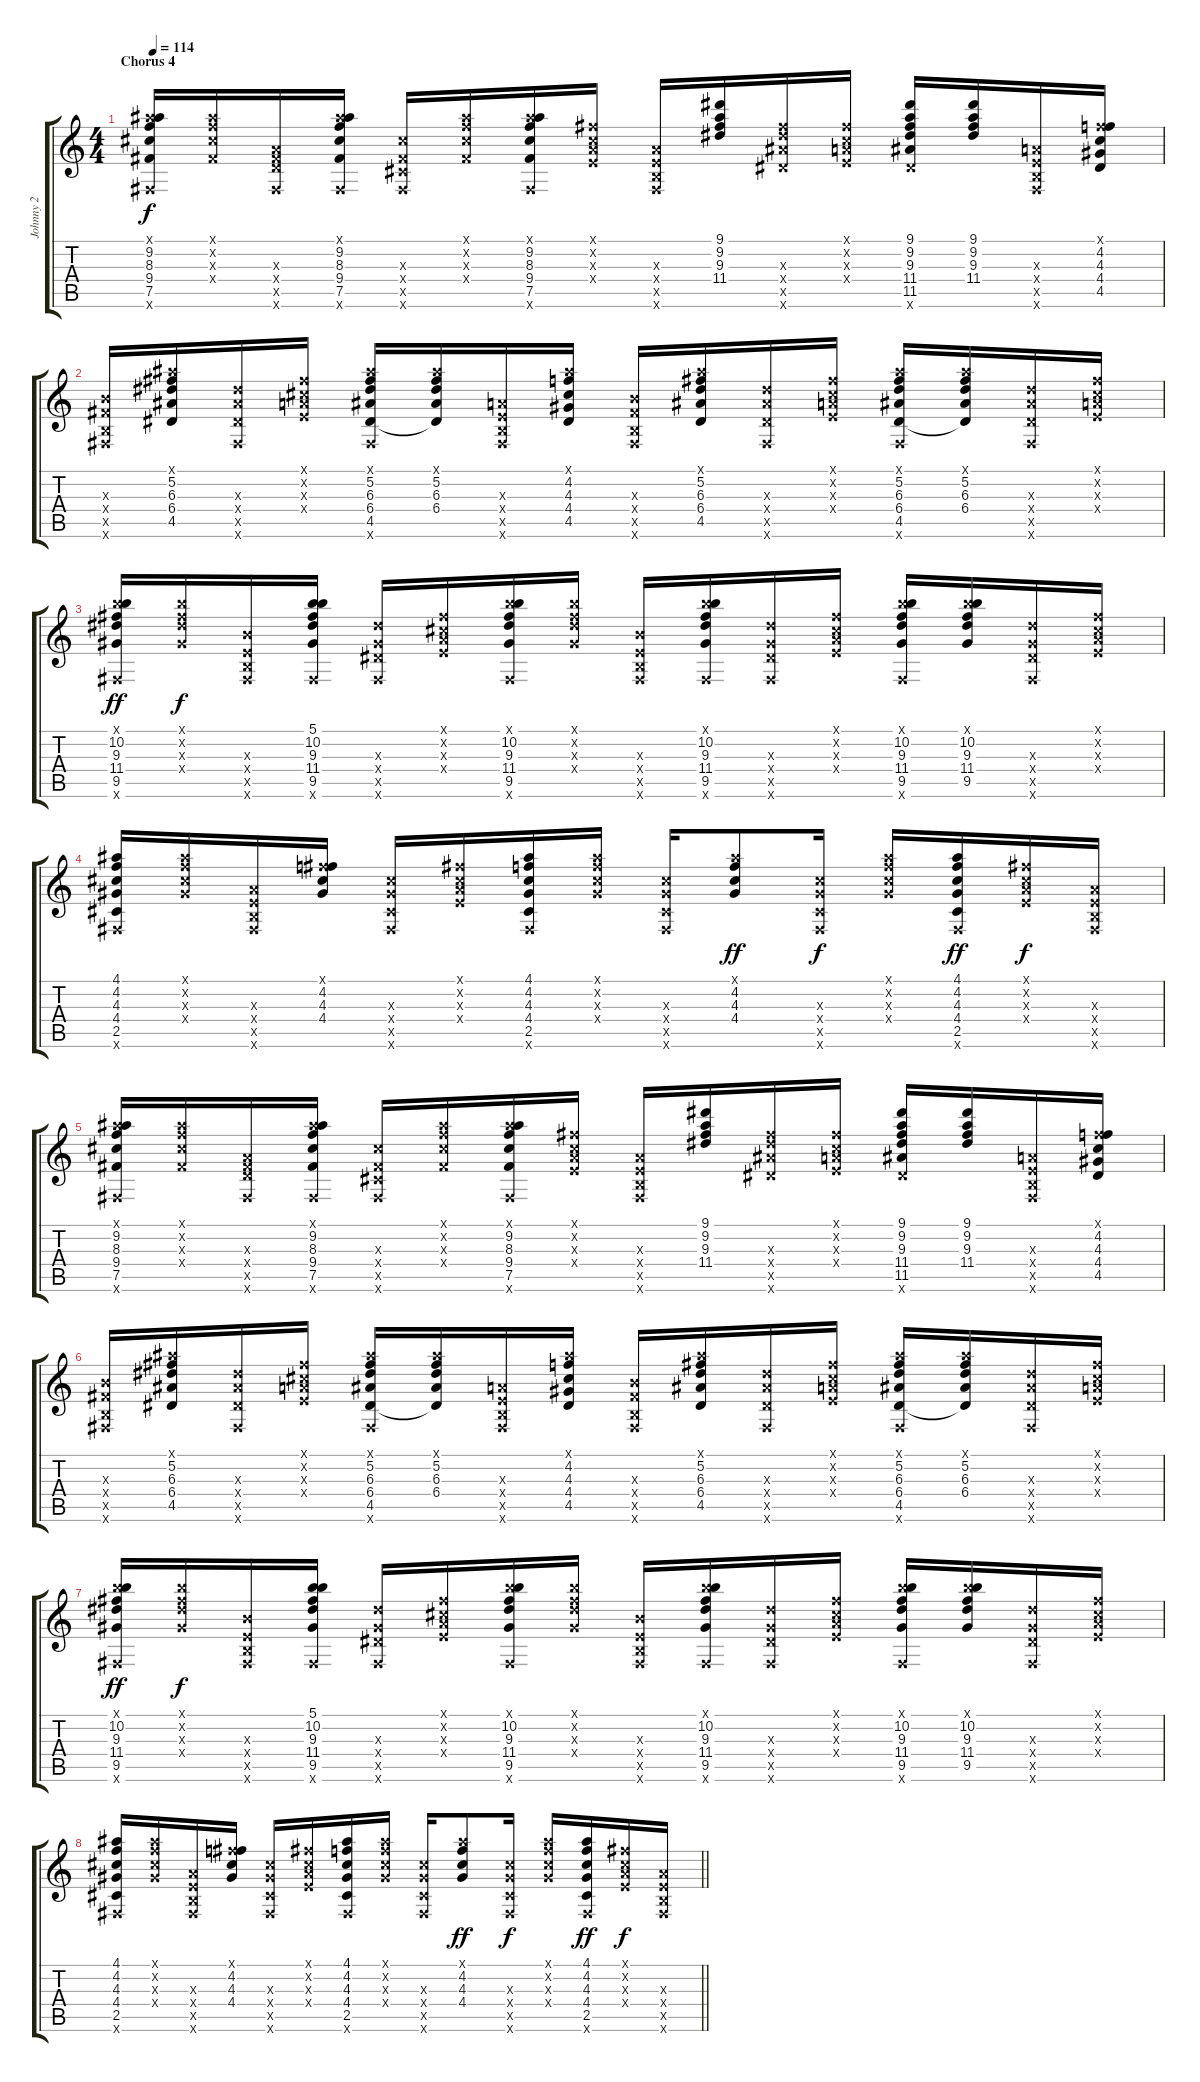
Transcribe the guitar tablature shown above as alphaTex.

\track ("Johnny 2" "Johnny 2") {instrument electricguitarclean}
\staff {score tabs}
\tuning (Gb4 Db4 A3 E3 B2 Gb2) {hide}
\ts (4 4)
\section ("" "Chorus 4")
\tempo 114
\clef g2
\ks c
(4.1{x} 9.2 8.3 9.4 7.5 0.6{x}).16{dy f volume 11 balance 8} (4.1{x} 4.2{x} 4.3{x} 2.4{x}).16 (0.3{x} 2.4{x} 3.5{x} 0.6{x}).16 (4.1{x} 9.2 8.3 9.4 7.5 0.6{x}).16 (4.3{x} 2.4{x} 2.5{x} 0.6{x}).16 (4.1{x} 4.2{x} 4.3{x} 2.4{x}).16 (4.1{x} 9.2 8.3 9.4 7.5 0.6{x}).16 (0.1{x} 0.2{x} 0.3{x} 0.4{x}).16 (0.3{x} 0.4{x} 0.5{x} 0.6{x}).16 (9.1 9.2 9.3 11.4).16 (9.3{x} 11.4{x} 11.5{x} 9.6{x}).16 (0.1{x} 0.2{x} 0.3{x} 0.4{x}).16 (9.1 9.2 9.3 11.4 11.5 9.6{x}).16 (9.1 9.2 9.3 11.4).16 (0.3{x} 0.4{x} 0.5{x} 0.6{x}).16 (0.1{x} 4.2 4.3 4.4 4.5).16 |
(2.3{x} 2.4{x} 0.5{x} 0.6{x}).16 (4.1{x} 5.2 6.3 6.4 4.5).16 (6.3{x} 6.4{x} 4.5{x} 0.6{x}).16 (0.1{x} 0.2{x} 0.3{x} 0.4{x}).16 (4.1{x} 5.2 6.3 6.4 4.5 0.6{x}).16 (4.1{x} 5.2 6.3 6.4 4.5{t}).16 (0.3{x} 0.4{x} 0.5{x} 0.6{x}).16 (4.1{x} 4.2 4.3 4.4 4.5).16 (2.3{x} 2.4{x} 0.5{x} 0.6{x}).16 (4.1{x} 5.2 6.3 6.4 4.5).16 (6.3{x} 6.4{x} 4.5{x} 0.6{x}).16 (0.1{x} 0.2{x} 0.3{x} 0.4{x}).16 (4.1{x} 5.2 6.3 6.4 4.5 0.6{x}).16 (4.1{x} 5.2 6.3 6.4 4.5{t}).16 (6.3{x} 6.4{x} 4.5{x} 0.6{x}).16 (0.1{x} 0.2{x} 0.3{x} 0.4{x}).16 |
(5.1{x} 10.2 9.3 11.4 9.5 0.6{x}).16{dy ff} (5.1{x} 5.2{x} 6.3{x} 4.4{x}).16{dy f} (2.3{x} 0.4{x} 0.5{x} 0.6{x}).16 (5.1 10.2 9.3 11.4 9.5 0.6{x}).16 (6.3{x} 4.4{x} 4.5{x} 0.6{x}).16 (0.1{x} 0.2{x} 0.3{x} 0.4{x}).16 (5.1{x} 10.2 9.3 11.4 9.5 0.6{x}).16 (5.1{x} 5.2{x} 6.3{x} 4.4{x}).16 (2.3{x} 0.4{x} 0.5{x} 0.6{x}).16 (5.1{x} 10.2 9.3 11.4 9.5 0.6{x}).16 (6.3{x} 4.4{x} 4.5{x} 0.6{x}).16 (0.1{x} 0.2{x} 0.3{x} 0.4{x}).16 (5.1{x} 10.2 9.3 11.4 9.5 0.6{x}).16 (5.1{x} 10.2 9.3 11.4 9.5).16 (6.3{x} 4.4{x} 4.5{x} 0.6{x}).16 (0.1{x} 0.2{x} 0.3{x} 0.4{x}).16 |
(4.1 4.2 4.3 4.4 2.5 0.6{x}).16 (4.1{x} 4.2{x} 4.3{x} 4.4{x}).16 (0.3{x} 0.4{x} 0.5{x} 0.6{x}).16 (0.1{x} 4.2 4.3 4.4).16 (4.3{x} 4.4{x} 2.5{x} 0.6{x}).16 (0.1{x} 0.2{x} 0.3{x} 0.4{x}).16 (4.1 4.2 4.3 4.4 2.5 0.6{x}).16 (4.1{x} 4.2{x} 4.3{x} 4.4{x}).16 (4.3{x} 4.4{x} 2.5{x} 0.6{x}).16 (4.1{x} 4.2 4.3 4.4).8{dy ff} (4.3{x} 4.4{x} 2.5{x} 0.6{x}).16{dy f} (4.1{x} 4.2{x} 4.3{x} 4.4{x}).16 (4.1 4.2 4.3 4.4 2.5 0.6{x}).16{dy ff} (0.1{x} 0.2{x} 0.3{x} 0.4{x}).16{dy f} (0.3{x} 0.4{x} 0.5{x} 0.6{x}).16 |
(4.1{x} 9.2 8.3 9.4 7.5 0.6{x}).16{volume 11 balance 8} (4.1{x} 4.2{x} 4.3{x} 2.4{x}).16 (0.3{x} 2.4{x} 3.5{x} 0.6{x}).16 (4.1{x} 9.2 8.3 9.4 7.5 0.6{x}).16 (4.3{x} 2.4{x} 2.5{x} 0.6{x}).16 (4.1{x} 4.2{x} 4.3{x} 2.4{x}).16 (4.1{x} 9.2 8.3 9.4 7.5 0.6{x}).16 (0.1{x} 0.2{x} 0.3{x} 0.4{x}).16 (0.3{x} 0.4{x} 0.5{x} 0.6{x}).16 (9.1 9.2 9.3 11.4).16 (9.3{x} 11.4{x} 11.5{x} 9.6{x}).16 (0.1{x} 0.2{x} 0.3{x} 0.4{x}).16 (9.1 9.2 9.3 11.4 11.5 9.6{x}).16 (9.1 9.2 9.3 11.4).16 (0.3{x} 0.4{x} 0.5{x} 0.6{x}).16 (0.1{x} 4.2 4.3 4.4 4.5).16 |
(2.3{x} 2.4{x} 0.5{x} 0.6{x}).16 (4.1{x} 5.2 6.3 6.4 4.5).16 (6.3{x} 6.4{x} 4.5{x} 0.6{x}).16 (0.1{x} 0.2{x} 0.3{x} 0.4{x}).16 (4.1{x} 5.2 6.3 6.4 4.5 0.6{x}).16 (4.1{x} 5.2 6.3 6.4 4.5{t}).16 (0.3{x} 0.4{x} 0.5{x} 0.6{x}).16 (4.1{x} 4.2 4.3 4.4 4.5).16 (2.3{x} 2.4{x} 0.5{x} 0.6{x}).16 (4.1{x} 5.2 6.3 6.4 4.5).16 (6.3{x} 6.4{x} 4.5{x} 0.6{x}).16 (0.1{x} 0.2{x} 0.3{x} 0.4{x}).16 (4.1{x} 5.2 6.3 6.4 4.5 0.6{x}).16 (4.1{x} 5.2 6.3 6.4 4.5{t}).16 (6.3{x} 6.4{x} 4.5{x} 0.6{x}).16 (0.1{x} 0.2{x} 0.3{x} 0.4{x}).16 |
(5.1{x} 10.2 9.3 11.4 9.5 0.6{x}).16{dy ff} (5.1{x} 5.2{x} 6.3{x} 4.4{x}).16{dy f} (2.3{x} 0.4{x} 0.5{x} 0.6{x}).16 (5.1 10.2 9.3 11.4 9.5 0.6{x}).16 (6.3{x} 4.4{x} 4.5{x} 0.6{x}).16 (0.1{x} 0.2{x} 0.3{x} 0.4{x}).16 (5.1{x} 10.2 9.3 11.4 9.5 0.6{x}).16 (5.1{x} 5.2{x} 6.3{x} 4.4{x}).16 (2.3{x} 0.4{x} 0.5{x} 0.6{x}).16 (5.1{x} 10.2 9.3 11.4 9.5 0.6{x}).16 (6.3{x} 4.4{x} 4.5{x} 0.6{x}).16 (0.1{x} 0.2{x} 0.3{x} 0.4{x}).16 (5.1{x} 10.2 9.3 11.4 9.5 0.6{x}).16 (5.1{x} 10.2 9.3 11.4 9.5).16 (6.3{x} 4.4{x} 4.5{x} 0.6{x}).16 (0.1{x} 0.2{x} 0.3{x} 0.4{x}).16 |
\barLineRight lightlight
(4.1 4.2 4.3 4.4 2.5 0.6{x}).16 (4.1{x} 4.2{x} 4.3{x} 4.4{x}).16 (0.3{x} 0.4{x} 0.5{x} 0.6{x}).16 (0.1{x} 4.2 4.3 4.4).16 (4.3{x} 4.4{x} 2.5{x} 0.6{x}).16 (0.1{x} 0.2{x} 0.3{x} 0.4{x}).16 (4.1 4.2 4.3 4.4 2.5 0.6{x}).16 (4.1{x} 4.2{x} 4.3{x} 4.4{x}).16 (4.3{x} 4.4{x} 2.5{x} 0.6{x}).16 (4.1{x} 4.2 4.3 4.4).8{dy ff} (4.3{x} 4.4{x} 2.5{x} 0.6{x}).16{dy f} (4.1{x} 4.2{x} 4.3{x} 4.4{x}).16 (4.1 4.2 4.3 4.4 2.5 0.6{x}).16{dy ff} (0.1{x} 0.2{x} 0.3{x} 0.4{x}).16{dy f} (0.3{x} 0.4{x} 0.5{x} 0.6{x}).16
